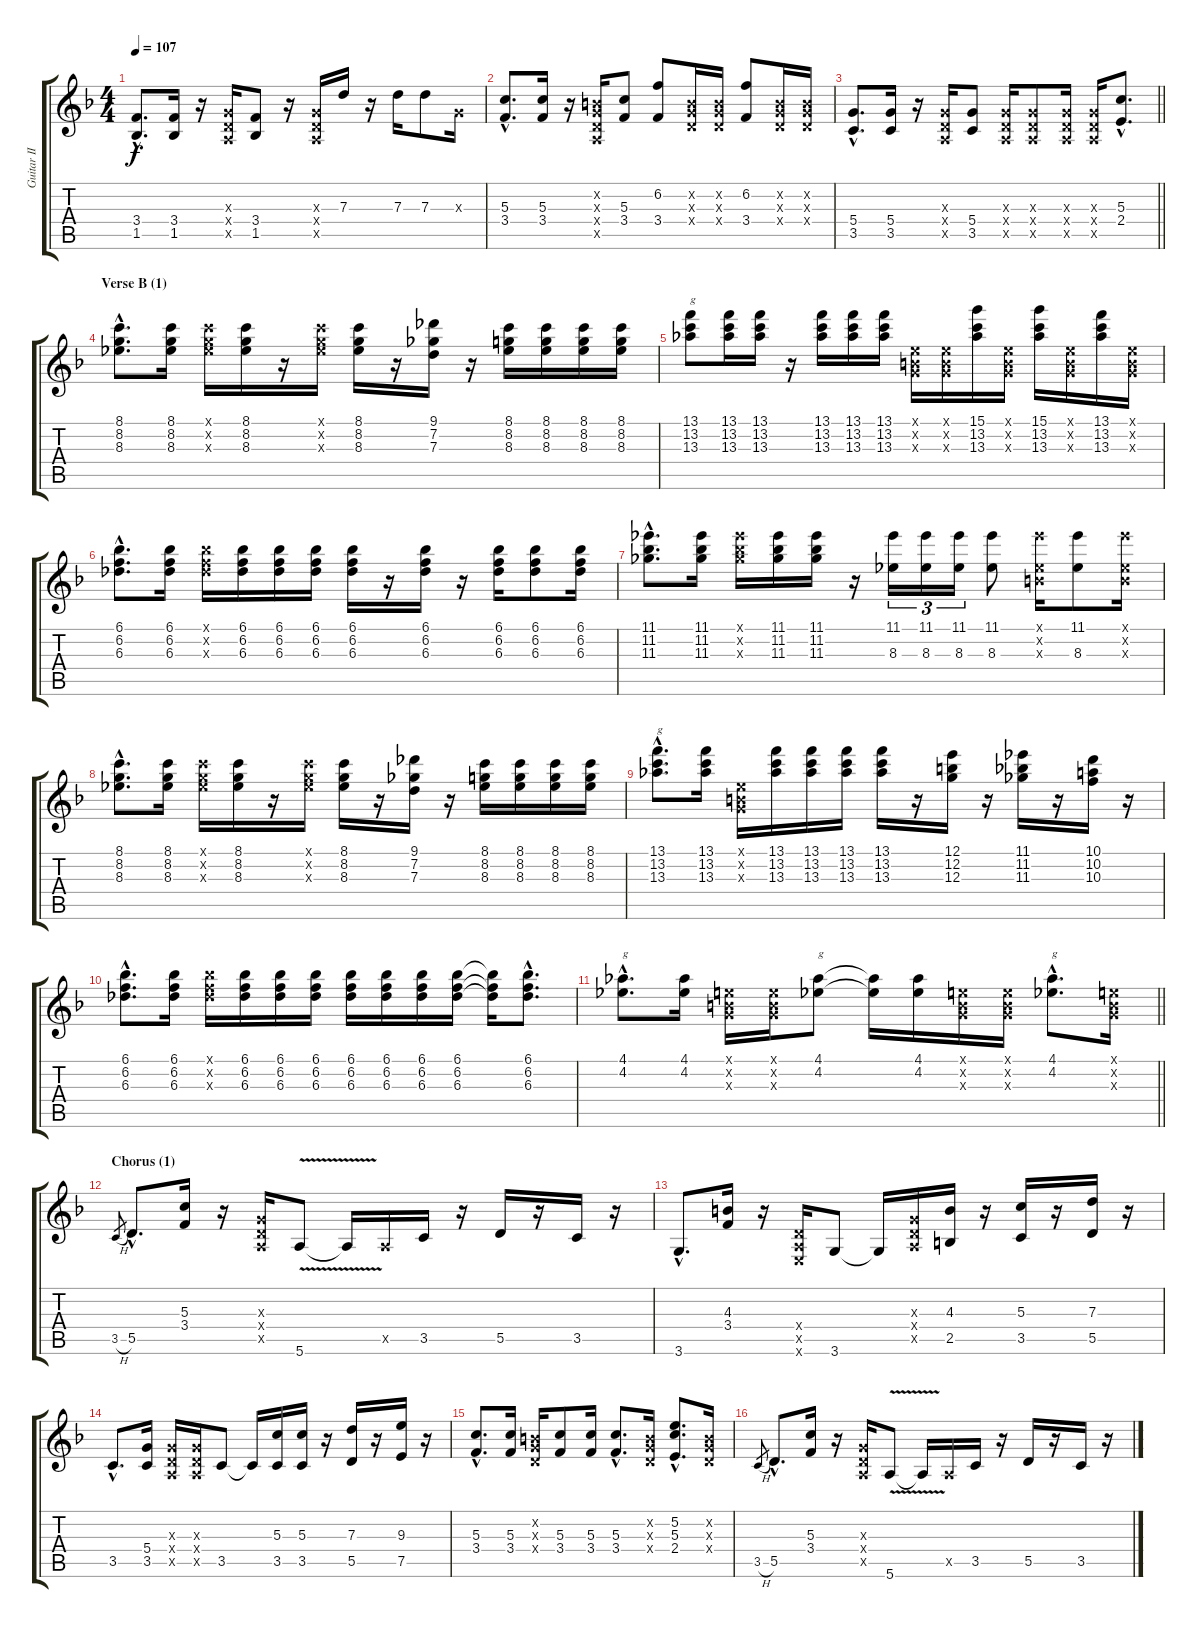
\track ("Guitar II (tabbed)" "Guitar II ") {instrument distortionguitar}
\staff {score tabs}
\tuning (E4 B3 G3 D3 A2 E2) {hide}
\ts (4 4)
\tempo 107
\clef g2
\ks dminor
(3.4{hac} 1.5{hac}).8{d dy f} (3.4 1.5).16 r.16 (0.3{x} 0.4{x} 0.5{x}).16 (3.4 1.5).8 r.16 (0.3{x} 0.4{x} 0.5{x}).16 7.3.16 r.16 7.3.16 7.3.8 0.3{x}.16 |
(5.3{hac} 3.4{hac}).8{d} (5.3 3.4).16 r.16 (0.2{x} 0.3{x} 0.4{x} 0.5{x}).16 (5.3 3.4).8 (6.2 3.4).8 (0.2{x} 0.3{x} 0.4{x}).16 (0.2{x} 0.3{x} 0.4{x}).16 (6.2 3.4).8 (0.2{x} 0.3{x} 0.4{x}).16 (0.2{x} 0.3{x} 0.4{x}).16 |
\barLineRight lightlight
(5.4{hac} 3.5{hac}).8{d} (5.4 3.5).16 r.16 (0.3{x} 0.4{x} 0.5{x}).16 (5.4 3.5).8 (0.3{x} 0.4{x} 0.5{x}).16 (0.3{x} 0.4{x} 0.5{x}).8 (0.3{x} 0.4{x} 0.5{x}).16 (0.3{x} 0.4{x} 0.5{x}).16 (5.3{hac} 2.4{hac}).8{d} |
\section ("" "Verse B (1)")
(8.1{hac} 8.2{hac} 8.3{hac}).8{d} (8.1 8.2 8.3).16 (8.1{x} 8.2{x} 8.3{x}).16 (8.1 8.2 8.3).16 r.16 (8.1{x} 8.2{x} 8.3{x}).16 (8.1 8.2 8.3).16 r.16 (9.1 7.2 7.3).16 r.16 (8.1 8.2 8.3).16 (8.1 8.2 8.3).16 (8.1 8.2 8.3).16 (8.1 8.2 8.3).16 |
(13.1 13.2 13.3).8{txt "g"} (13.1 13.2 13.3).16 (13.1 13.2 13.3).16 r.16 (13.1 13.2 13.3).16 (13.1 13.2 13.3).16 (13.1 13.2 13.3).16 (0.1{x} 0.2{x} 0.3{x}).16 (0.1{x} 0.2{x} 0.3{x}).16 (15.1 13.2 13.3).16 (0.1{x} 0.2{x} 0.3{x}).16 (15.1 13.2 13.3).16 (0.1{x} 0.2{x} 0.3{x}).16 (13.1 13.2 13.3).16 (0.1{x} 0.2{x} 0.3{x}).16 |
(6.1{hac} 6.2{hac} 6.3{hac}).8{d} (6.1 6.2 6.3).16 (6.1{x} 6.2{x} 6.3{x}).16 (6.1 6.2 6.3).16 (6.1 6.2 6.3).16 (6.1 6.2 6.3).16 (6.1 6.2 6.3).16 r.16 (6.1 6.2 6.3).16 r.16 (6.1 6.2 6.3).16 (6.1 6.2 6.3).8 (6.1 6.2 6.3).16 |
(11.1{hac} 11.2{hac} 11.3{hac}).8{d} (11.1 11.2 11.3).16 (11.1{x} 11.2{x} 11.3{x}).16 (11.1 11.2 11.3).16 (11.1 11.2 11.3).16 r.16 (11.1 8.3).16{tu (3 2)} (11.1 8.3).16{tu (3 2)} (11.1 8.3).16{tu (3 2)} (11.1 8.3).8 (11.1{x} 0.2{x} 8.3{x}).16 (11.1 8.3).8 (11.1{x} 0.2{x} 8.3{x}).16 |
(8.1{hac} 8.2{hac} 8.3{hac}).8{d} (8.1 8.2 8.3).16 (8.1{x} 8.2{x} 8.3{x}).16 (8.1 8.2 8.3).16 r.16 (8.1{x} 8.2{x} 8.3{x}).16 (8.1 8.2 8.3).16 r.16 (9.1 7.2 7.3).16 r.16 (8.1 8.2 8.3).16 (8.1 8.2 8.3).16 (8.1 8.2 8.3).16 (8.1 8.2 8.3).16 |
(13.1{hac} 13.2{hac} 13.3{hac}).8{d txt "g"} (13.1 13.2 13.3).16 (0.1{x} 0.2{x} 0.3{x}).16 (13.1 13.2 13.3).16 (13.1 13.2 13.3).16 (13.1 13.2 13.3).16 (13.1 13.2 13.3).16 r.16 (12.1 12.2 12.3).16 r.16 (11.1 11.2 11.3).16 r.16 (10.1 10.2 10.3).16 r.16 |
(6.1{hac} 6.2{hac} 6.3{hac}).8{d} (6.1 6.2 6.3).16 (6.1{x} 6.2{x} 6.3{x}).16 (6.1 6.2 6.3).16 (6.1 6.2 6.3).16 (6.1 6.2 6.3).16 (6.1 6.2 6.3).16 (6.1 6.2 6.3).16 (6.1 6.2 6.3).16 (6.1 6.2 6.3).16 (6.1{t} 6.2{t} 6.3{t}).16 (6.1{hac} 6.2{hac} 6.3{hac}).8{d} |
\barLineRight lightlight
(4.1{hac} 4.2{hac}).8{d txt "g"} (4.1 4.2).16 (0.1{x} 0.2{x} 0.3{x}).16 (0.1{x} 0.2{x} 0.3{x}).16 (4.1 4.2).8{txt "g"} (4.1{t} 4.2{t}).16 (4.1 4.2).16 (0.1{x} 0.2{x} 0.3{x}).16 (0.1{x} 0.2{x} 0.3{x}).16 (4.1{hac} 4.2{hac}).8{d txt "g"} (0.1{x} 0.2{x} 0.3{x}).16 |
\section ("" "Chorus (1)")
3.5{h}.8{gr} 5.5{hac}.8{d} (5.3 3.4).16 r.16 (0.3{x} 0.4{x} 0.5{x}).16 5.6{v}.8 5.6{t}.16 0.5{x}.16 3.5.16 r.16 5.5.16 r.16 3.5.16 r.16 |
3.6{hac}.8{d} (4.3 3.4).16 r.16 (0.4{x} 0.5{x} 0.6{x}).16 3.6.8 3.6{t}.16 (0.3{x} 0.4{x} 0.5{x}).16 (4.3 2.5).16 r.16 (5.3 3.5).16 r.16 (7.3 5.5).16 r.16 |
3.5{hac}.8{d} (5.4 3.5).16 (0.3{x} 0.4{x} 0.5{x}).16 (0.3{x} 0.4{x} 0.5{x}).16 3.5.8 3.5{t}.16 (5.3 3.5).16 (5.3 3.5).16 r.16 (7.3 5.5).16 r.16 (9.3 7.5).16 r.16 |
(5.3{hac} 3.4{hac}).8{d} (5.3 3.4).16 (0.2{x} 0.3{x} 0.4{x}).16 (5.3 3.4).8 (5.3 3.4).16 (5.3{hac} 3.4{hac}).8{d} (0.2{x} 0.3{x} 0.4{x}).16 (5.2{hac} 5.3{hac} 2.4{hac}).8{d} (0.2{x} 0.3{x} 0.4{x}).16 |
3.5{h}.8{gr} 5.5{hac}.8{d} (5.3 3.4).16 r.16 (0.3{x} 0.4{x} 0.5{x}).16 5.6{v}.8 5.6{t}.16 0.5{x}.16 3.5.16 r.16 5.5.16 r.16 3.5.16 r.16
